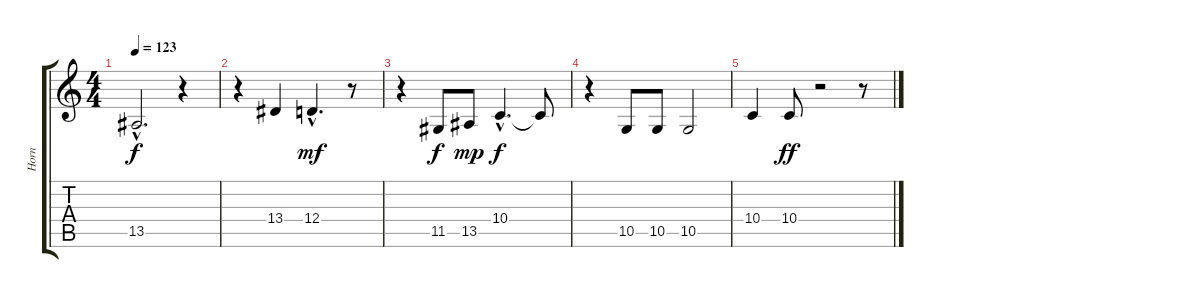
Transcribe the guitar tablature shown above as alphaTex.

\track ("Horn" "Horn") {instrument frenchhorn}
\staff {score tabs}
\tuning (E4 B3 G3 D3 A2 E2) {hide}
\ts (4 4)
\tempo 123
\clef g2
\ks c
13.5{hac}.2{d dy f} r.4 |
r.4 13.4.4 12.4{hac}.4{d dy mf} r.8 |
r.4 11.5.8{dy f} 13.5.8{dy mp} 10.4{hac}.4{d dy f} 10.4{t}.8 |
r.4 10.5.8 10.5.8 10.5.2 |
10.4.4 10.4.8{dy ff} r.2 r.8
